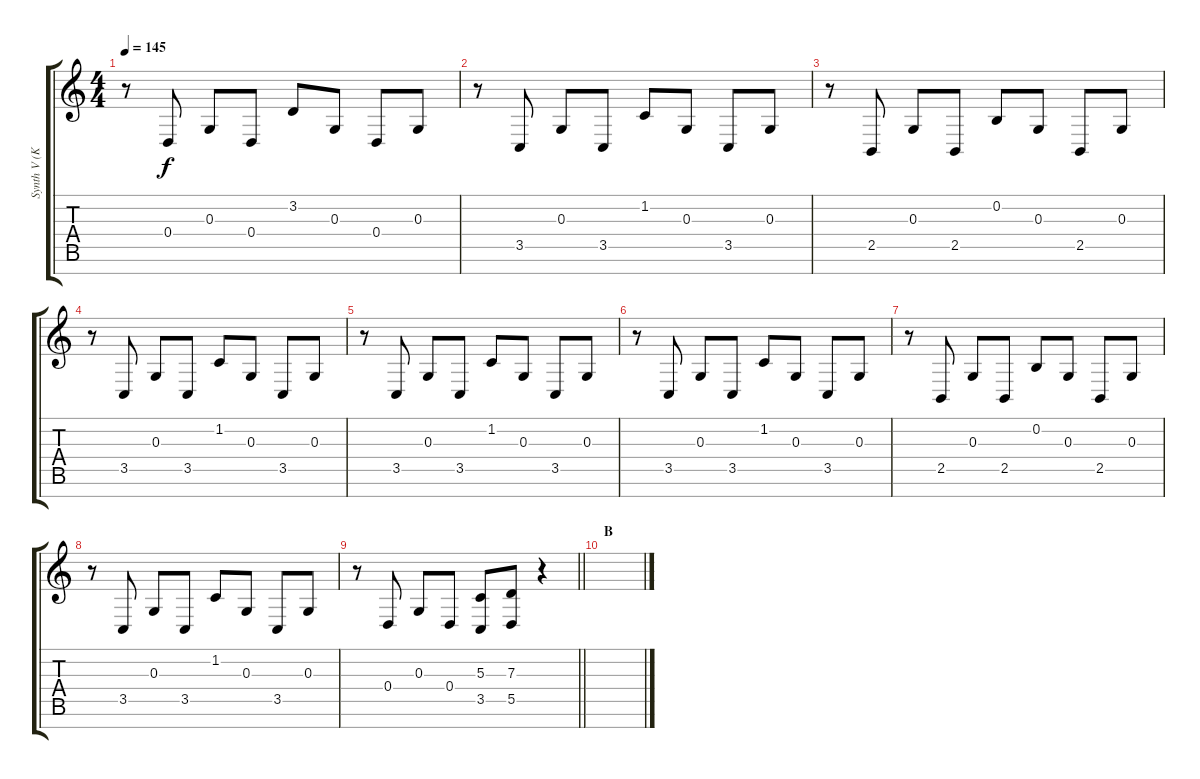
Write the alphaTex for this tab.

\track ("Synth V (Kotobuki Tsumugi)" "Synth V (K") {instrument lead1square}
\staff {score tabs}
\tuning (E4 B3 G3 D3 A2 E2 B1) {hide}
\ts (4 4)
\tempo 145
\clef g2
\ks c
r.8{dy f} 0.4.8 0.3.8 0.4.8 3.2.8 0.3.8 0.4.8 0.3.8 |
r.8 3.5.8 0.3.8 3.5.8 1.2.8 0.3.8 3.5.8 0.3.8 |
r.8 2.5.8 0.3.8 2.5.8 0.2.8 0.3.8 2.5.8 0.3.8 |
r.8 3.5.8 0.3.8 3.5.8 1.2.8 0.3.8 3.5.8 0.3.8 |
r.8 3.5.8 0.3.8 3.5.8 1.2.8 0.3.8 3.5.8 0.3.8 |
r.8 3.5.8 0.3.8 3.5.8 1.2.8 0.3.8 3.5.8 0.3.8 |
r.8 2.5.8 0.3.8 2.5.8 0.2.8 0.3.8 2.5.8 0.3.8 |
r.8 3.5.8 0.3.8 3.5.8 1.2.8 0.3.8 3.5.8 0.3.8 |
\barLineRight lightlight
r.8 0.4.8 0.3.8 0.4.8 (5.3 3.5).8 (7.3 5.5).8 r.4 |
\section ("" "B")
